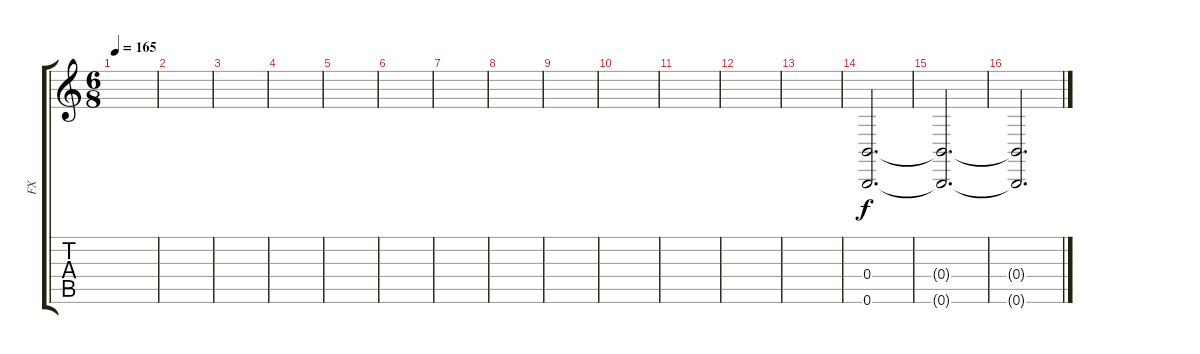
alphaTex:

\track ("FX" "FX") {instrument sitar}
\staff {score tabs}
\tuning (Db4 Ab3 E3 B2 Gb2 B1) {hide}
\ts (6 8)
\tempo 165
\clef g2
\ks c
|
|
|
|
|
|
|
|
|
|
|
|
|
(0.4 0.6).2{d dy f volume 0 instrument stringensemble1} |
(0.4{t} 0.6{t}).2{d} |
(0.4{t} 0.6{t}).2{d}
